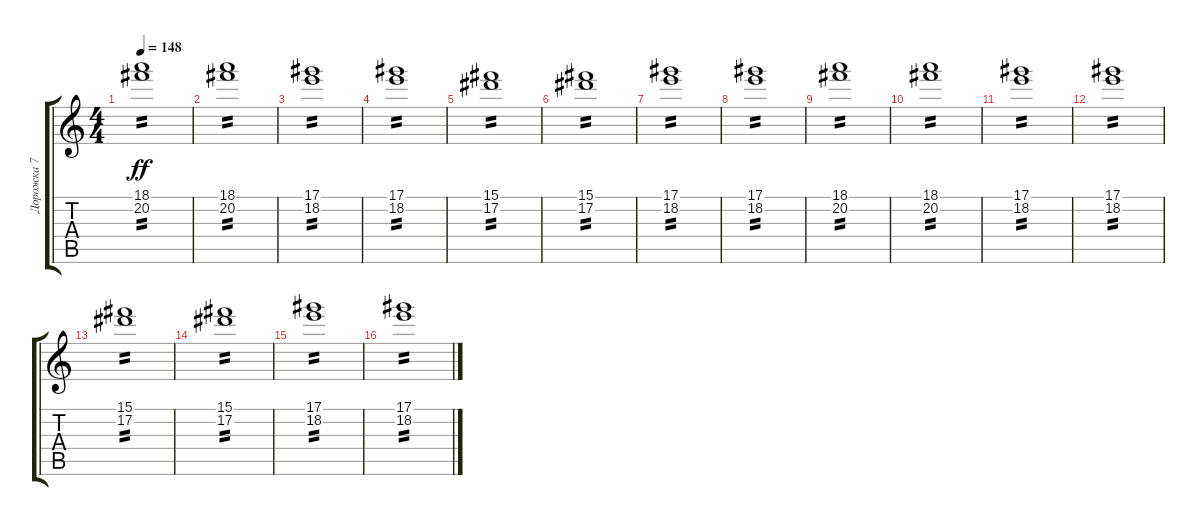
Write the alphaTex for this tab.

\track ("Дорожка 7" "Дорожка 7") {instrument distortionguitar}
\staff {score tabs}
\tuning (Eb4 Bb3 Gb3 Db3 Ab2 Db2) {hide}
\ts (4 4)
\tempo 148
\clef g2
\ks c
(18.1 20.2).1{tp 2 dy ff} |
(18.1 20.2).1{tp 2} |
(17.1 18.2).1{tp 2} |
(17.1 18.2).1{tp 2} |
(15.1 17.2).1{tp 2} |
(15.1 17.2).1{tp 2} |
(17.1 18.2).1{tp 2} |
(17.1 18.2).1{tp 2} |
(18.1 20.2).1{tp 2} |
(18.1 20.2).1{tp 2} |
(17.1 18.2).1{tp 2} |
(17.1 18.2).1{tp 2} |
(15.1 17.2).1{tp 2} |
(15.1 17.2).1{tp 2} |
(17.1 18.2).1{tp 2} |
(17.1 18.2).1{tp 2}
